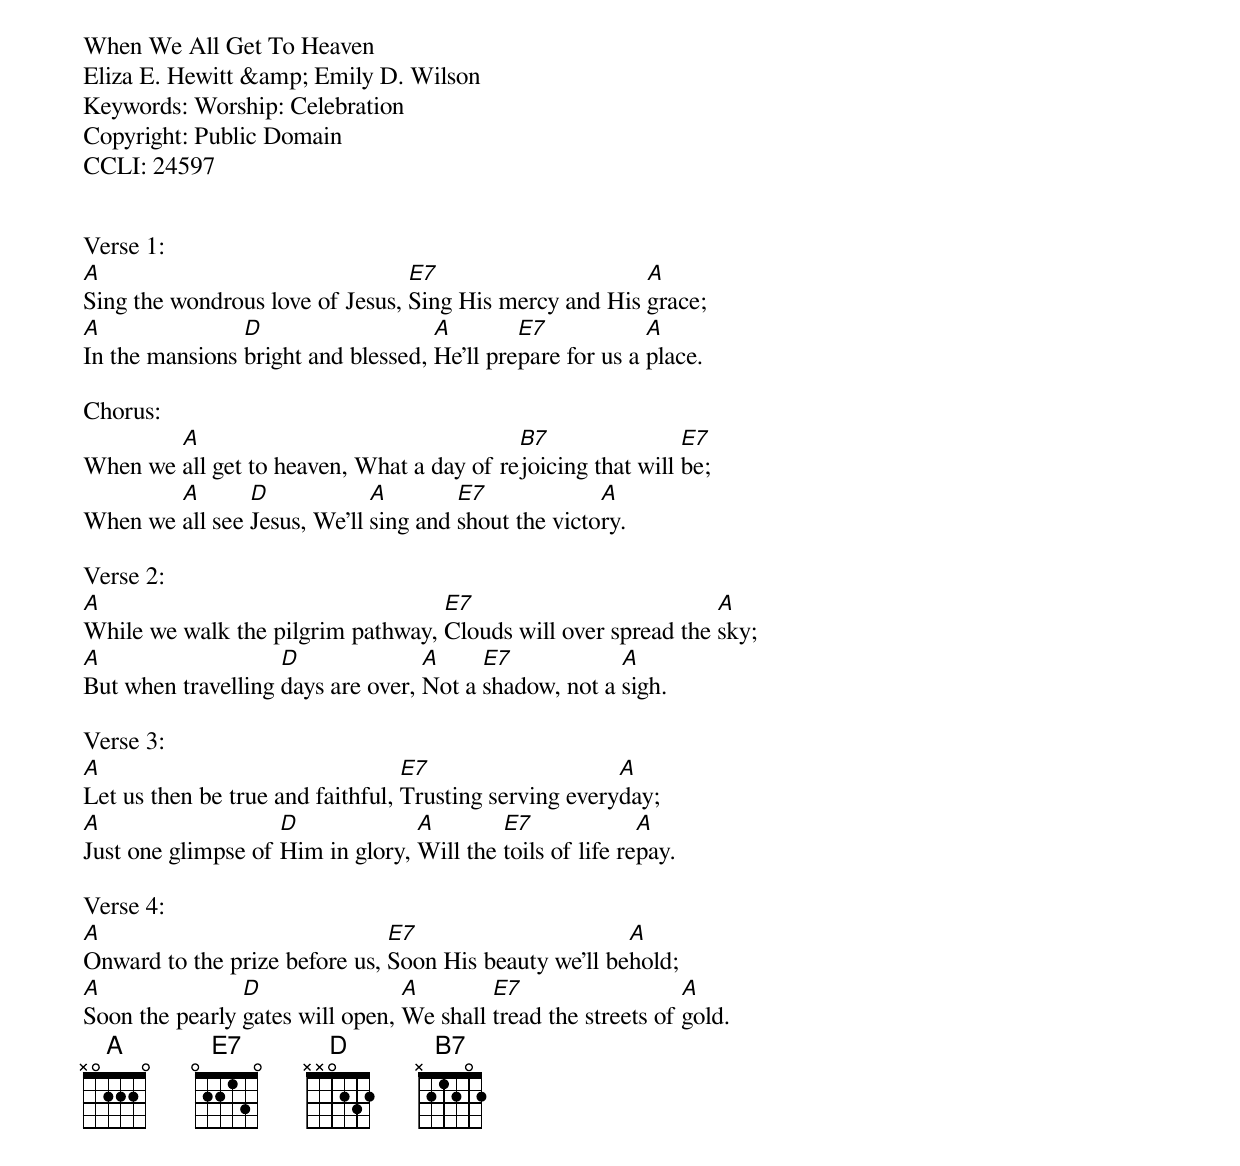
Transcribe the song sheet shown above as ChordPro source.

When We All Get To Heaven
Eliza E. Hewitt &amp; Emily D. Wilson
Keywords: Worship: Celebration
Copyright: Public Domain
CCLI: 24597


Verse 1:
[A]Sing the wondrous love of Jesus, [E7]Sing His mercy and His [A]grace;
[A]In the mansions [D]bright and blessed, [A]He'll pre[E7]pare for us a [A]place.

Chorus:
When we [A]all get to heaven, What a day of re[B7]joicing that will [E7]be;
When we [A]all see [D]Jesus, We'll [A]sing and [E7]shout the victo[A]ry.

Verse 2:
[A]While we walk the pilgrim pathway, [E7]Clouds will over spread the [A]sky;
[A]But when travelling [D]days are over, [A]Not a [E7]shadow, not a [A]sigh.

Verse 3:
[A]Let us then be true and faithful, [E7]Trusting serving every[A]day;
[A]Just one glimpse of [D]Him in glory, [A]Will the [E7]toils of life re[A]pay.

Verse 4:
[A]Onward to the prize before us, [E7]Soon His beauty we'll be[A]hold;
[A]Soon the pearly [D]gates will open, [A]We shall [E7]tread the streets of [A]gold.
